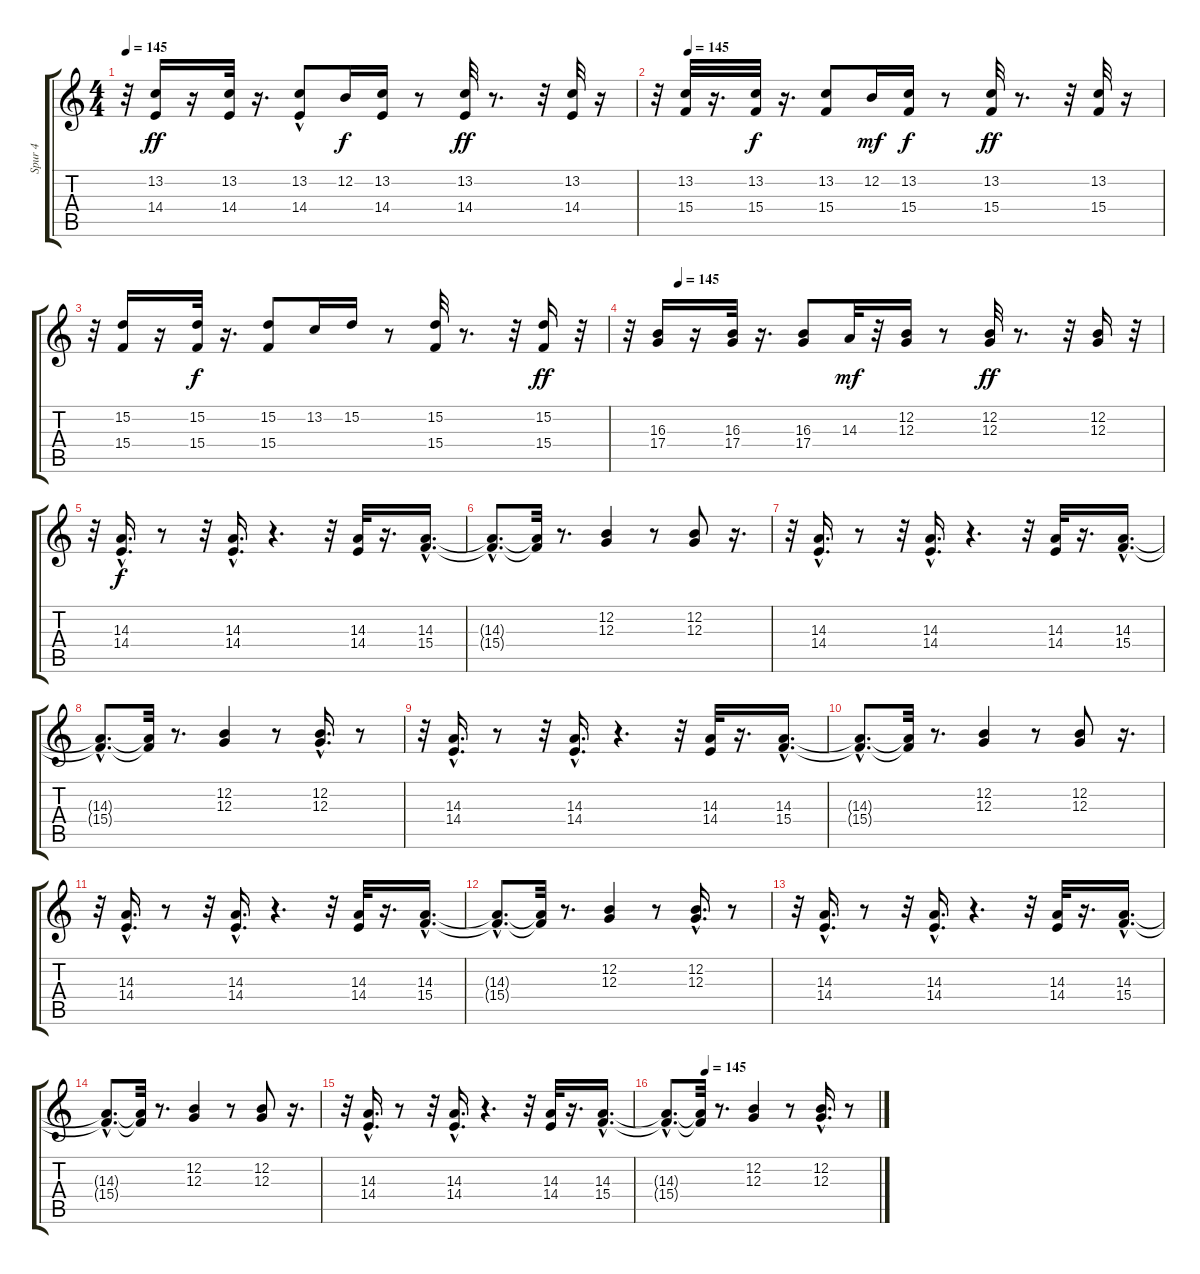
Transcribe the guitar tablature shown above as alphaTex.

\track ("Spur 4" "Spur 4") {instrument synthbrass1}
\staff {score tabs}
\tuning (E4 B3 G3 D3 A2 E2) {hide}
\ts (4 4)
\tempo 145
\clef g2
\ks c
r.32{dy ff} (13.2 14.4).16 r.16 (13.2 14.4).32 r.16{d} (13.2{hac} 14.4).8 12.2.16{dy f} (13.2 14.4).16 r.8 (13.2 14.4).32{dy ff} r.8{d} r.32 (13.2 14.4).32 r.16 |
\tempo (145 0.0625)
r.32 (13.2 15.4).32 r.16{d} (13.2 15.4).32{dy f} r.16{d} (13.2 15.4).8 12.2.16{dy mf} (13.2 15.4).16{dy f} r.8 (13.2 15.4).32{dy ff} r.8{d} r.32 (13.2 15.4).32 r.16 |
r.32 (15.2 15.4).16 r.16 (15.2 15.4).32{dy f} r.16{d} (15.2 15.4).8 13.2.16 15.2.16 r.8 (15.2 15.4).32 r.8{d} r.32 (15.2 15.4).16{dy ff} r.32 |
\tempo (145 0.09375)
r.32 (16.3 17.4).16 r.16 (16.3 17.4).32 r.16{d} (16.3 17.4).8 14.3.32{dy mf} r.32 (12.2 12.3).16 r.8 (12.2 12.3).32{dy ff} r.8{d} r.32 (12.2 12.3).16 r.32 |
r.32 (14.3{hac} 14.4{hac}).16{d dy f} r.8 r.32 (14.3{hac} 14.4{hac}).16{d} r.4{d} r.32 (14.3 14.4).32 r.16{d} (14.3{hac} 15.4{hac}).16{d} |
(14.3{hac t} 15.4{hac t}).8{d} (14.3{t} 15.4{t}).32 r.8{d} (12.2 12.3).4 r.8 (12.2 12.3).8 r.16{d} |
r.32 (14.3{hac} 14.4{hac}).16{d} r.8 r.32 (14.3{hac} 14.4{hac}).16{d} r.4{d} r.32 (14.3 14.4).32 r.16{d} (14.3{hac} 15.4{hac}).16{d} |
(14.3{hac t} 15.4{hac t}).8{d} (14.3{t} 15.4{t}).32 r.8{d} (12.2 12.3).4 r.8 (12.2{hac} 12.3{hac}).16{d} r.8 |
r.32 (14.3{hac} 14.4{hac}).16{d} r.8 r.32 (14.3{hac} 14.4{hac}).16{d} r.4{d} r.32 (14.3 14.4).32 r.16{d} (14.3{hac} 15.4{hac}).16{d} |
(14.3{hac t} 15.4{hac t}).8{d} (14.3{t} 15.4{t}).32 r.8{d} (12.2 12.3).4 r.8 (12.2 12.3).8 r.16{d} |
r.32 (14.3{hac} 14.4{hac}).16{d} r.8 r.32 (14.3{hac} 14.4{hac}).16{d} r.4{d} r.32 (14.3 14.4).32 r.16{d} (14.3{hac} 15.4{hac}).16{d} |
(14.3{hac t} 15.4{hac t}).8{d} (14.3{t} 15.4{t}).32 r.8{d} (12.2 12.3).4 r.8 (12.2{hac} 12.3{hac}).16{d} r.8 |
r.32 (14.3{hac} 14.4{hac}).16{d} r.8 r.32 (14.3{hac} 14.4{hac}).16{d} r.4{d} r.32 (14.3 14.4).32 r.16{d} (14.3{hac} 15.4{hac}).16{d} |
(14.3{hac t} 15.4{hac t}).8{d} (14.3{t} 15.4{t}).32 r.8{d} (12.2 12.3).4 r.8 (12.2 12.3).8 r.16{d} |
r.32 (14.3{hac} 14.4{hac}).16{d} r.8 r.32 (14.3{hac} 14.4{hac}).16{d} r.4{d} r.32 (14.3 14.4).32 r.16{d} (14.3{hac} 15.4{hac}).16{d} |
\tempo (145 0.1875)
(14.3{hac t} 15.4{hac t}).8{d} (14.3{t} 15.4{t}).32 r.8{d} (12.2 12.3).4 r.8 (12.2{hac} 12.3{hac}).16{d} r.8
